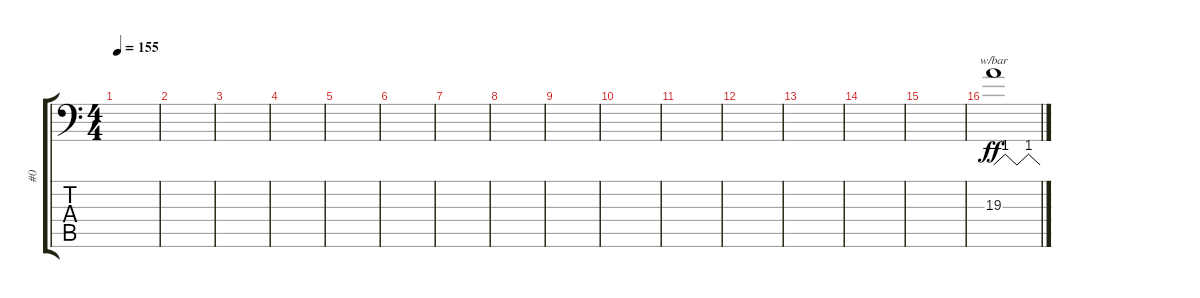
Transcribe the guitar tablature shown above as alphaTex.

\track ("#0" "#0") {instrument lead5charang}
\staff {score tabs}
\tuning (B3 Gb3 D3 A2 E2 A1) {hide}
\ts (4 4)
\tempo 155
\clef f4
\ks c
|
|
|
|
|
|
|
|
|
|
|
|
|
|
|
19.3.1{tbe (custom default 0 0 15 4 30 0 45 4 60 0) dy ff volume 12}
